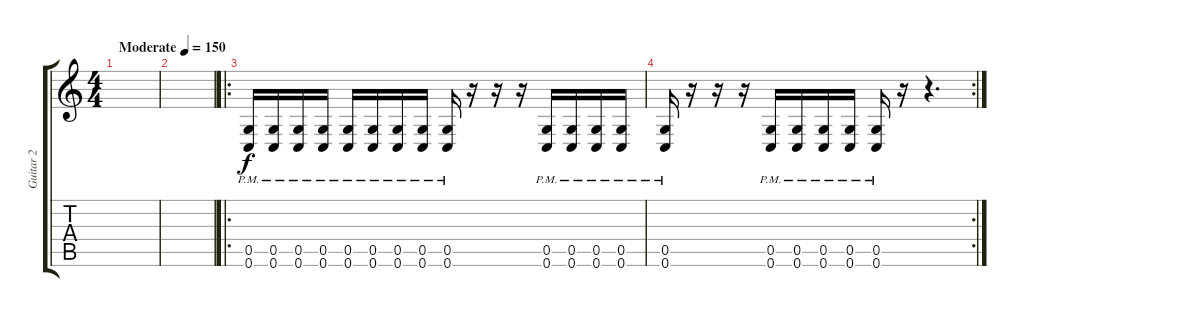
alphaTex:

\track ("Guitar 2" "Guitar 2") {instrument distortionguitar}
\staff {score tabs}
\tuning (D4 A3 F3 C3 G2 C2) {hide}
\ts (4 4)
\tempo (150 "Moderate")
\clef g2
\ks c
|
|
\ro
(0.5{pm} 0.6{pm}).16 (0.5{pm} 0.6{pm}).16 (0.5{pm} 0.6{pm}).16 (0.5{pm} 0.6{pm}).16 (0.5{pm} 0.6{pm}).16 (0.5{pm} 0.6{pm}).16 (0.5{pm} 0.6{pm}).16 (0.5{pm} 0.6{pm}).16 (0.5{pm} 0.6{pm}).16 r.16 r.16 r.16 (0.5{pm} 0.6{pm}).16 (0.5{pm} 0.6{pm}).16 (0.5{pm} 0.6{pm}).16 (0.5{pm} 0.6{pm}).16 |
\rc 2
(0.5{pm} 0.6{pm}).16 r.16 r.16 r.16 (0.5{pm} 0.6{pm}).16 (0.5{pm} 0.6{pm}).16 (0.5{pm} 0.6{pm}).16 (0.5{pm} 0.6{pm}).16 (0.5{pm} 0.6{pm}).16 r.16 r.4{d}
